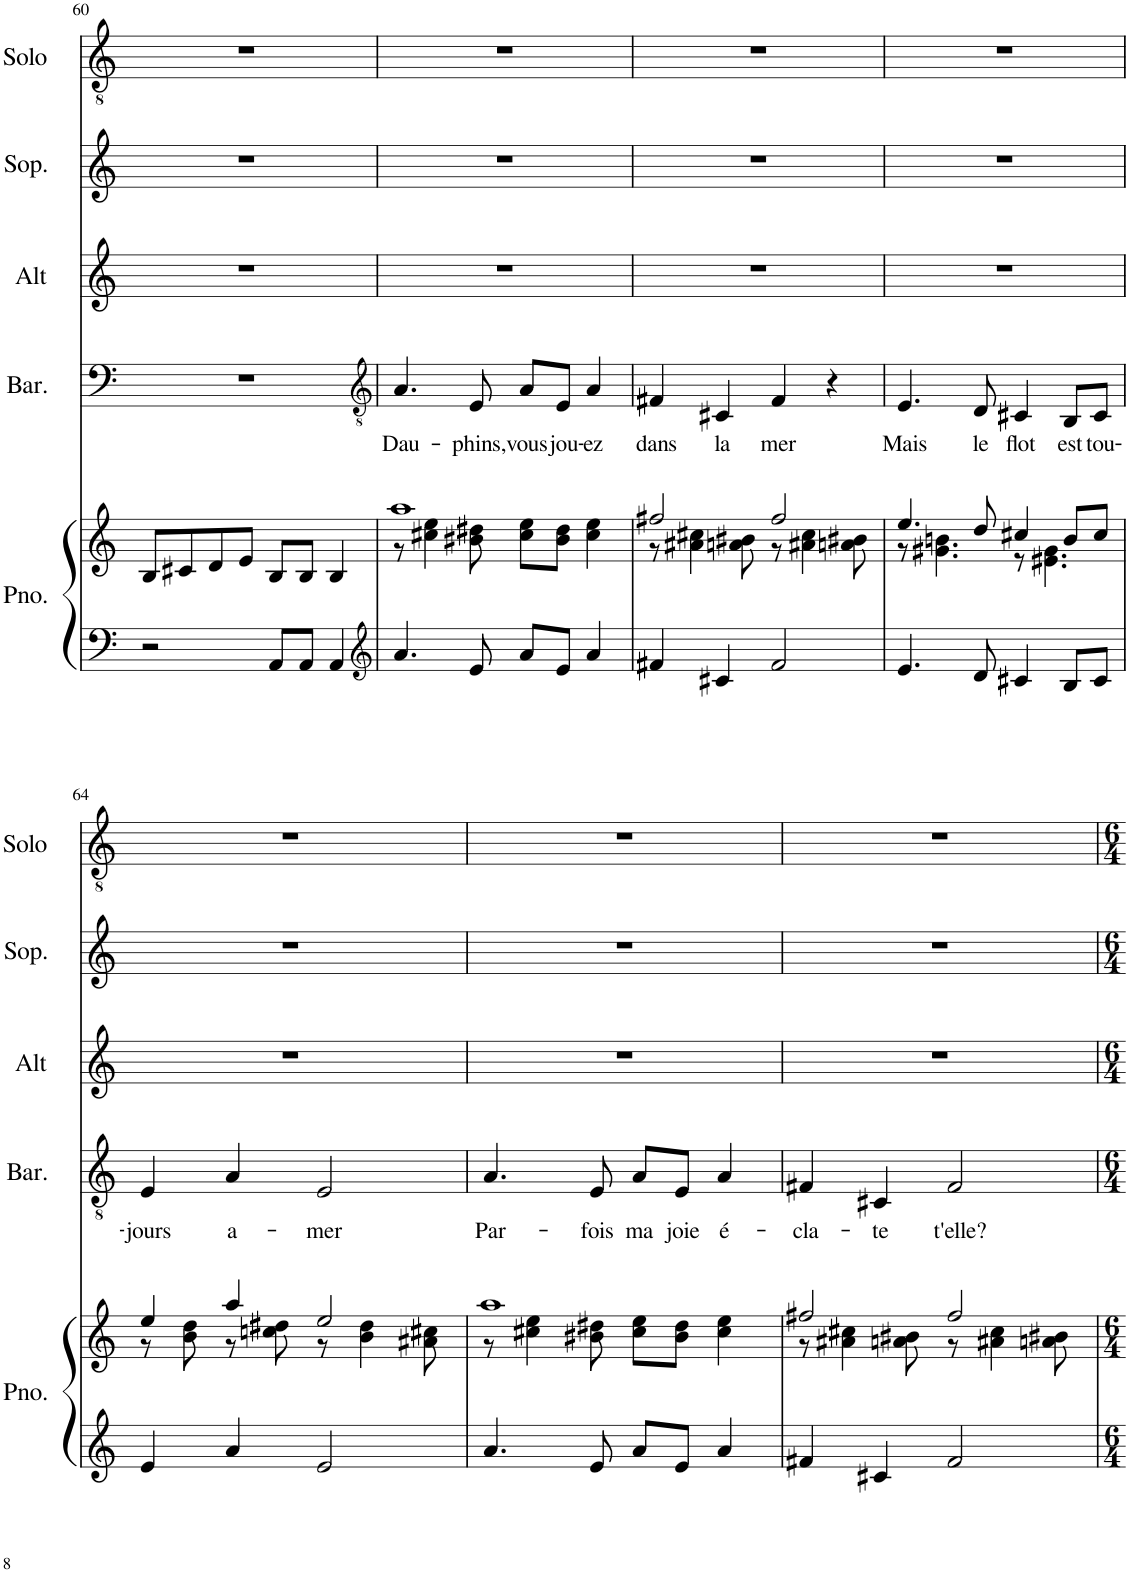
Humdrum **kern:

**kern	**kern	**kern	**text	**kern	**kern	**kern
*part5	*part5	*part4	*part4	*part3	*part2	*part1
*staff6	*staff5	*staff4	*staff4	*staff3	*staff2	*staff1
*I"Piano	*	*I"Bariton	*	*I"Alt	*I"Sopraan	*I"Solo
*I'Pno.	*	*I'Bar.	*	*I'Alt	*I'Sop.	*I'Solo
!!LO:PB:g=z
*clefF4	*clefG2	*clefF4	*	*clefG2	*clefG2	*clefGv2
*	*	*	*	*Trd4c7	*	*Trd4c7
*k[]	*k[]	*k[]	*	*k[]	*k[]	*k[]
*M4/4	*M4/4	*M4/4	*	*M4/4	*M4/4	*M4/4
=60	=60	=60	=60	=60	=60	=60
2r	8B/L	1r	.	1r	1r	1r
.	8c#X/	.	.	.	.	.
.	8d/	.	.	.	.	.
.	8e/J	.	.	.	.	.
8AA/L	8B/L	.	.	.	.	.
8AA/J	8B/J	.	.	.	.	.
4AA/	4B/	.	.	.	.	.
=61	=61	=61	=61	=61	=61	=61
*clefG2	*	*clefGv2	*	*	*	*
*	*^	*	*	*	*	*
!	!	!	!	!LO:LY:b	!	!	!
4.a/	1aa	8r	4.A/	Dau-	1r	1r	1r
.	.	4cc#X\ 4ee\	.	.	.	.	.
!	!	!	!	!LO:LY:b	!	!	!
8e/	.	8b#X\ 8dd#X\	8E/	-phins,	.	.	.
!	!	!	!	!LO:LY:b	!	!	!
8a/L	.	8cc#\ 8ee\L	8A/L	vous	.	.	.
!	!	!	!	!LO:LY:b	!	!	!
8e/J	.	8b#\ 8dd#\J	8E/J	jou-	.	.	.
!	!	!	!	!LO:LY:b	!	!	!
4a/	.	4cc#\ 4ee\	4A/	-ez	.	.	.
=62	=62	=62	=62	=62	=62	=62	=62
!	!	!	!	!LO:LY:b	!	!	!
4f#X/	2ff#X/	8r	4F#X/	dans	1r	1r	1r
.	.	4a#X\ 4cc#X\	.	.	.	.	.
!	!	!	!	!LO:LY:b	!	!	!
4c#X/	.	.	4C#X/	la	.	.	.
.	.	8an\ 8b#X\	.	.	.	.	.
!	!	!	!	!LO:LY:b	!	!	!
2f#/	2ff#/	8r	4F#/	mer	.	.	.
.	.	4a#X\ 4cc#\	.	.	.	.	.
.	.	.	4r	.	.	.	.
.	.	8an\ 8b#X\	.	.	.	.	.
=63	=63	=63	=63	=63	=63	=63	=63
!	!	!	!	!LO:LY:b	!	!	!
4.e/	4.ee/	8r	4.E/	Mais	1r	1r	1r
.	.	4.g#X\ 4.bn\	.	.	.	.	.
!	!	!	!	!LO:LY:b	!	!	!
8d/	8dd/	.	8D/	le	.	.	.
!	!	!	!	!LO:LY:b	!	!	!
4c#X/	4cc#X/	8r	4C#X/	flot	.	.	.
.	.	4.e#X\ 4.g#\	.	.	.	.	.
!	!	!	!	!LO:LY:b	!	!	!
8B/L	8b/L	.	8BB/L	est	.	.	.
!	!	!	!	!LO:LY:b	!	!	!
8c#/J	8cc#/J	.	8C#/J	tou-	.	.	.
!!LO:LB:g=z
=64	=64	=64	=64	=64	=64	=64	=64
!	!	!	!	!LO:LY:b	!	!	!
4e/	4ee/	8r	4E/	-jours	1r	1r	1r
.	.	8b\ 8dd\	.	.	.	.	.
!	!	!	!	!LO:LY:b	!	!	!
4a/	4aa/	8r	4A/	a-	.	.	.
.	.	8ccn\ 8dd#X\	.	.	.	.	.
!	!	!	!	!LO:LY:b	!	!	!
2e/	2ee/	8r	2E/	-mer	.	.	.
.	.	4b\ 4dd#\	.	.	.	.	.
.	.	8a#X\ 8cc#X\	.	.	.	.	.
=65	=65	=65	=65	=65	=65	=65	=65
!	!	!	!	!LO:LY:b	!	!	!
4.a/	1aa	8r	4.A/	Par-	1r	1r	1r
.	.	4cc#X\ 4ee\	.	.	.	.	.
!	!	!	!	!LO:LY:b	!	!	!
8e/	.	8b#X\ 8dd#X\	8E/	-fois	.	.	.
!	!	!	!	!LO:LY:b	!	!	!
8a/L	.	8cc#\ 8ee\L	8A/L	ma	.	.	.
!	!	!	!	!LO:LY:b	!	!	!
8e/J	.	8b#\ 8dd#\J	8E/J	joie	.	.	.
!	!	!	!	!LO:LY:b	!	!	!
4a/	.	4cc#\ 4ee\	4A/	é-	.	.	.
=66	=66	=66	=66	=66	=66	=66	=66
!	!	!	!	!LO:LY:b	!	!	!
4f#X/	2ff#X/	8r	4F#X/	-cla-	1r	1r	1r
.	.	4a#X\ 4cc#X\	.	.	.	.	.
!	!	!	!	!LO:LY:b	!	!	!
4c#X/	.	.	4C#X/	-te	.	.	.
.	.	8an\ 8b#X\	.	.	.	.	.
!	!	!	!	!LO:LY:b	!	!	!
2f#/	2ff#/	8r	2F#/	t'elle?	.	.	.
.	.	4a#X\ 4cc#\	.	.	.	.	.
.	.	8an\ 8b#X\	.	.	.	.	.
*	*v	*v	*	*	*	*	*
=	=	=	=	=	=	=
*-	*-	*-	*-	*-	*-	*-
